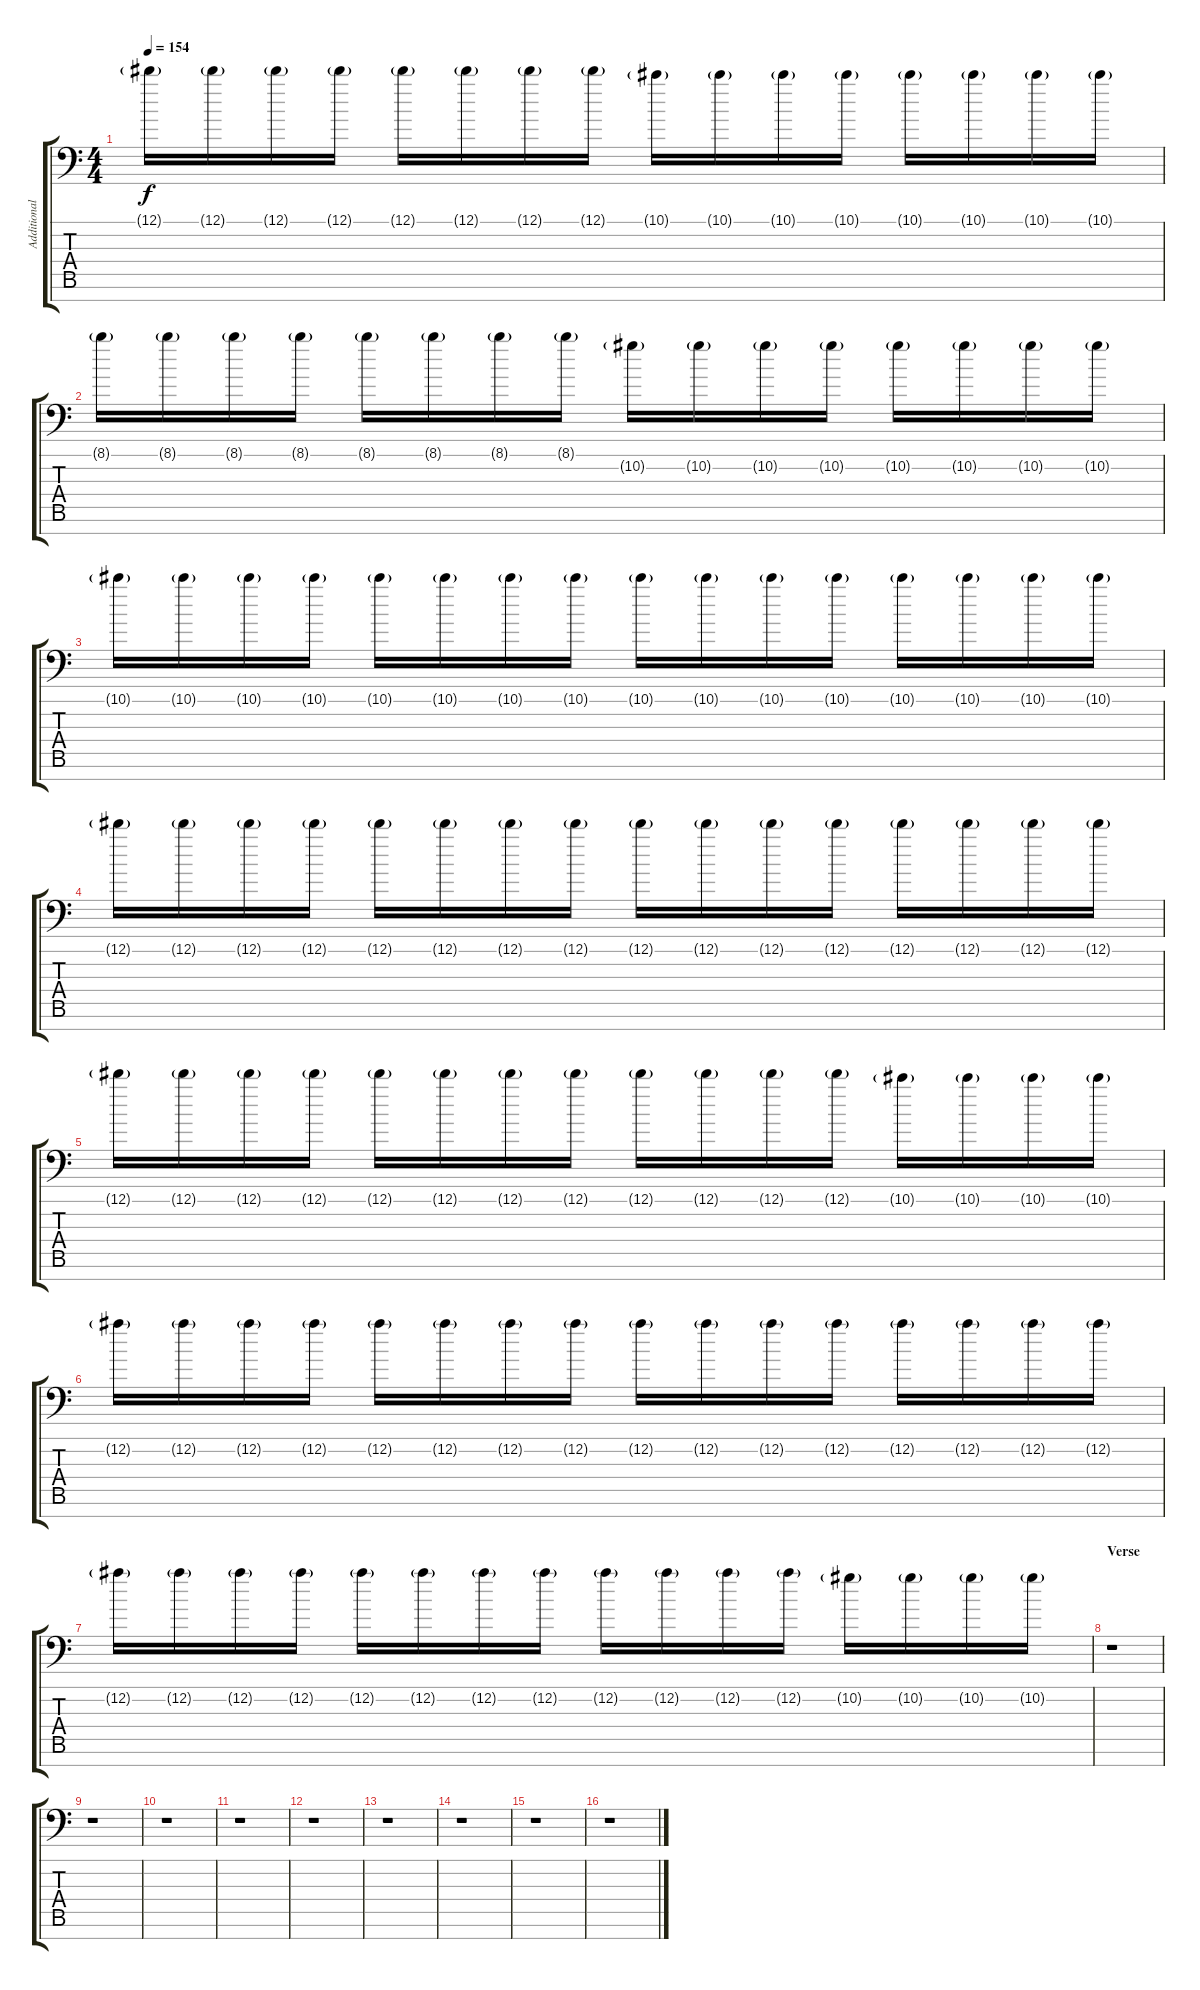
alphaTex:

\track ("Additional Guitar" "Additional") {instrument distortionguitar}
\staff {score tabs}
\tuning (Eb4 Bb3 Gb3 Db3 Ab2 Eb2 Ab1) {hide}
\ts (4 4)
\tempo 154
\clef f4
\ks c
12.1{g}.16{dy f} 12.1{g}.16 12.1{g}.16 12.1{g}.16 12.1{g}.16 12.1{g}.16 12.1{g}.16 12.1{g}.16 10.1{g}.16 10.1{g}.16 10.1{g}.16 10.1{g}.16 10.1{g}.16 10.1{g}.16 10.1{g}.16 10.1{g}.16 |
8.1{g}.16 8.1{g}.16 8.1{g}.16 8.1{g}.16 8.1{g}.16 8.1{g}.16 8.1{g}.16 8.1{g}.16 10.2{g}.16 10.2{g}.16 10.2{g}.16 10.2{g}.16 10.2{g}.16 10.2{g}.16 10.2{g}.16 10.2{g}.16 |
10.1{g}.16 10.1{g}.16 10.1{g}.16 10.1{g}.16 10.1{g}.16 10.1{g}.16 10.1{g}.16 10.1{g}.16 10.1{g}.16 10.1{g}.16 10.1{g}.16 10.1{g}.16 10.1{g}.16 10.1{g}.16 10.1{g}.16 10.1{g}.16 |
12.1{g}.16 12.1{g}.16 12.1{g}.16 12.1{g}.16 12.1{g}.16 12.1{g}.16 12.1{g}.16 12.1{g}.16 12.1{g}.16 12.1{g}.16 12.1{g}.16 12.1{g}.16 12.1{g}.16 12.1{g}.16 12.1{g}.16 12.1{g}.16 |
12.1{g}.16 12.1{g}.16 12.1{g}.16 12.1{g}.16 12.1{g}.16 12.1{g}.16 12.1{g}.16 12.1{g}.16 12.1{g}.16 12.1{g}.16 12.1{g}.16 12.1{g}.16 10.1{g}.16 10.1{g}.16 10.1{g}.16 10.1{g}.16 |
12.2{g}.16 12.2{g}.16 12.2{g}.16 12.2{g}.16 12.2{g}.16 12.2{g}.16 12.2{g}.16 12.2{g}.16 12.2{g}.16 12.2{g}.16 12.2{g}.16 12.2{g}.16 12.2{g}.16 12.2{g}.16 12.2{g}.16 12.2{g}.16 |
12.2{g}.16 12.2{g}.16 12.2{g}.16 12.2{g}.16 12.2{g}.16 12.2{g}.16 12.2{g}.16 12.2{g}.16 12.2{g}.16 12.2{g}.16 12.2{g}.16 12.2{g}.16 10.2{g}.16 10.2{g}.16 10.2{g}.16 10.2{g}.16 |
\section ("" "Verse")
r.1 |
r.1 |
r.1 |
r.1 |
r.1 |
r.1 |
r.1 |
r.1 |
r.1
